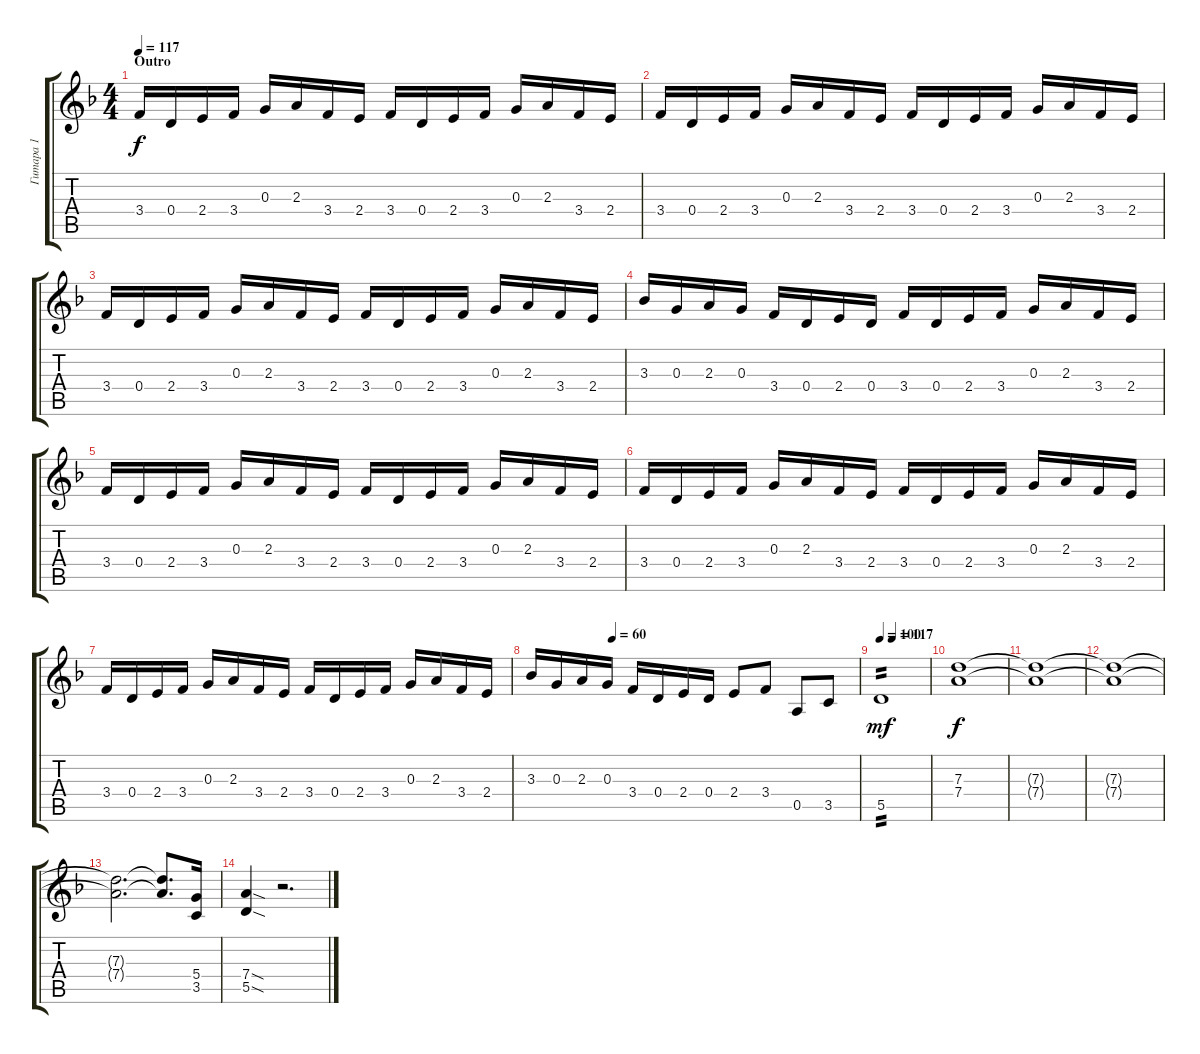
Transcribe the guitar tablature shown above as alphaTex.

\track ("Гитара 1" "Гитара 1") {instrument distortionguitar}
\staff {score tabs}
\tuning (E4 B3 G3 D3 A2 E2) {hide}
\ts (4 4)
\section ("" "Outro")
\tempo 117
\clef g2
\ks dminor
3.4.16{dy f} 0.4.16 2.4.16 3.4.16 0.3.16 2.3.16 3.4.16 2.4.16 3.4.16 0.4.16 2.4.16 3.4.16 0.3.16 2.3.16 3.4.16 2.4.16 |
3.4.16 0.4.16 2.4.16 3.4.16 0.3.16 2.3.16 3.4.16 2.4.16 3.4.16 0.4.16 2.4.16 3.4.16 0.3.16 2.3.16 3.4.16 2.4.16 |
3.4.16 0.4.16 2.4.16 3.4.16 0.3.16 2.3.16 3.4.16 2.4.16 3.4.16 0.4.16 2.4.16 3.4.16 0.3.16 2.3.16 3.4.16 2.4.16 |
3.3.16 0.3.16 2.3.16 0.3.16 3.4.16 0.4.16 2.4.16 0.4.16 3.4.16 0.4.16 2.4.16 3.4.16 0.3.16 2.3.16 3.4.16 2.4.16 |
3.4.16 0.4.16 2.4.16 3.4.16 0.3.16 2.3.16 3.4.16 2.4.16 3.4.16 0.4.16 2.4.16 3.4.16 0.3.16 2.3.16 3.4.16 2.4.16 |
3.4.16 0.4.16 2.4.16 3.4.16 0.3.16 2.3.16 3.4.16 2.4.16 3.4.16 0.4.16 2.4.16 3.4.16 0.3.16 2.3.16 3.4.16 2.4.16 |
3.4.16 0.4.16 2.4.16 3.4.16 0.3.16 2.3.16 3.4.16 2.4.16 3.4.16 0.4.16 2.4.16 3.4.16 0.3.16 2.3.16 3.4.16 2.4.16 |
\tempo (60 0.25)
3.3.16 0.3.16 2.3.16 0.3.16 3.4.16 0.4.16 2.4.16 0.4.16 2.4.8 3.4.8 0.5.8 3.5.8 |
\tempo 100
\tempo (117 0.25)
5.5.1{tp 2 dy mf} |
(7.3 7.4).1{dy f} |
(7.3{t} 7.4{t}).1 |
(7.3{t} 7.4{t}).1 |
(7.3{t} 7.4{t}).2{d} (7.3{t} 7.4{t}).8{d} (5.4 3.5).16 |
(7.4{sod} 5.5{sod}).4 r.2{d}
